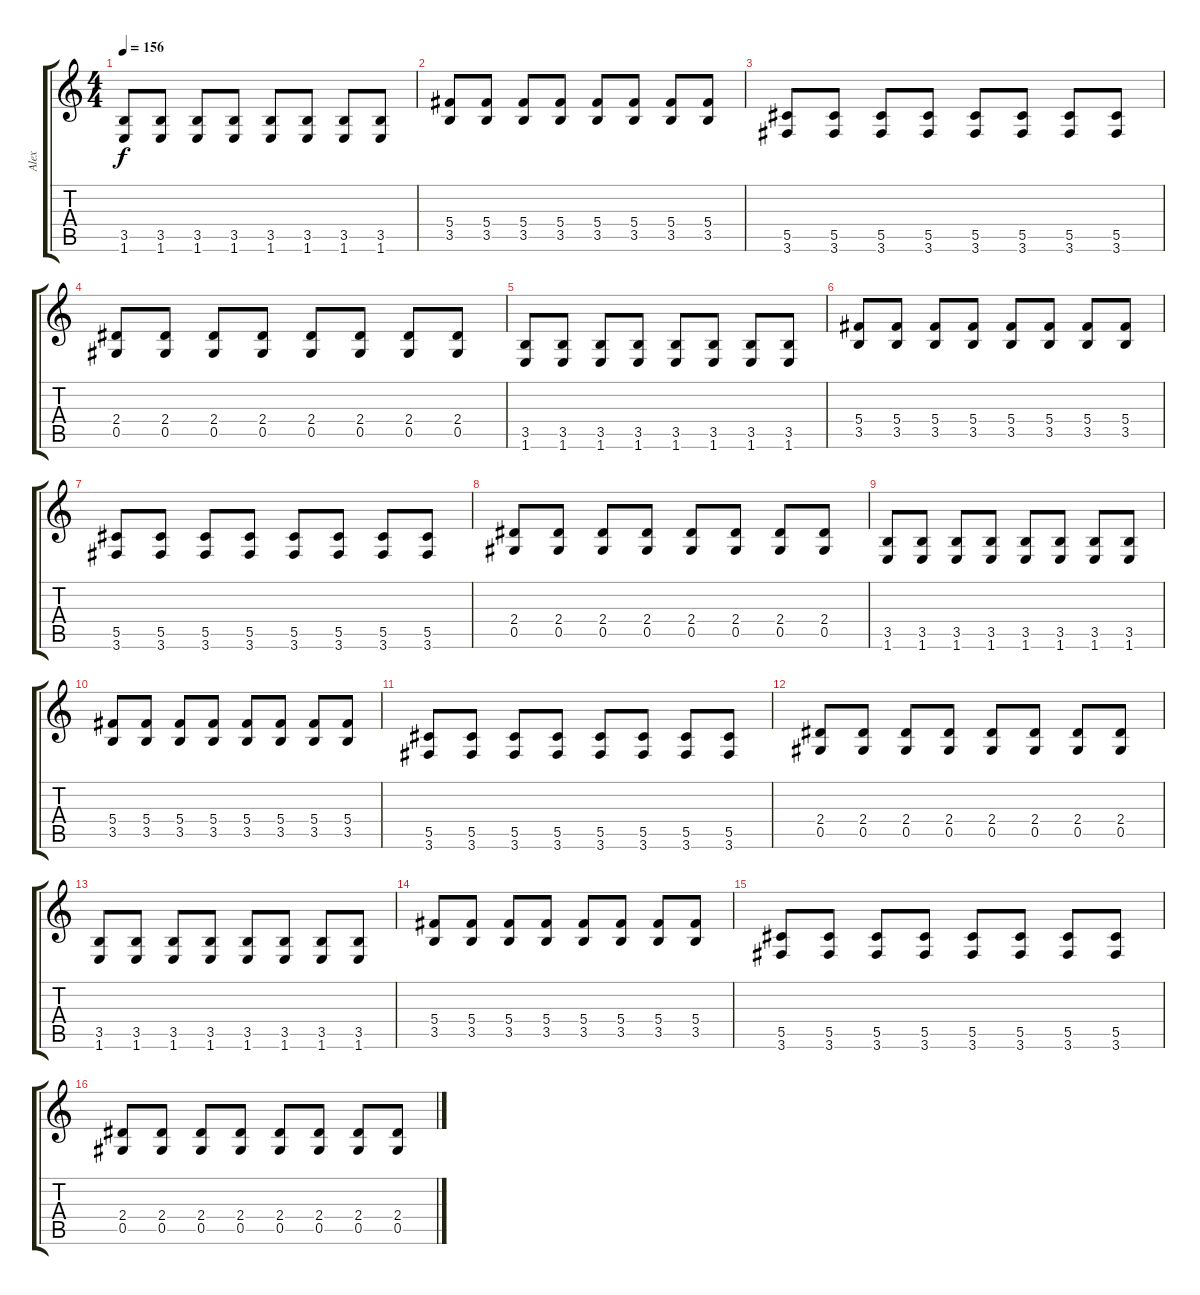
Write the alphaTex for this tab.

\track ("Alex" "Alex") {instrument electricguitarclean}
\staff {score tabs}
\tuning (Eb4 Bb3 Gb3 Db3 Ab2 Eb2) {hide}
\ts (4 4)
\tempo 156
\clef g2
\ks c
(3.5 1.6).8{dy f} (3.5 1.6).8 (3.5 1.6).8 (3.5 1.6).8 (3.5 1.6).8 (3.5 1.6).8 (3.5 1.6).8 (3.5 1.6).8 |
(5.4 3.5).8 (5.4 3.5).8 (5.4 3.5).8 (5.4 3.5).8 (5.4 3.5).8 (5.4 3.5).8 (5.4 3.5).8 (5.4 3.5).8 |
(5.5 3.6).8 (5.5 3.6).8 (5.5 3.6).8 (5.5 3.6).8 (5.5 3.6).8 (5.5 3.6).8 (5.5 3.6).8 (5.5 3.6).8 |
(2.4 0.5).8{instrument distortionguitar} (2.4 0.5).8 (2.4 0.5).8 (2.4 0.5).8 (2.4 0.5).8 (2.4 0.5).8 (2.4 0.5).8 (2.4 0.5).8 |
(3.5 1.6).8 (3.5 1.6).8 (3.5 1.6).8 (3.5 1.6).8 (3.5 1.6).8 (3.5 1.6).8 (3.5 1.6).8 (3.5 1.6).8 |
(5.4 3.5).8 (5.4 3.5).8 (5.4 3.5).8 (5.4 3.5).8 (5.4 3.5).8 (5.4 3.5).8 (5.4 3.5).8 (5.4 3.5).8 |
(5.5 3.6).8 (5.5 3.6).8 (5.5 3.6).8 (5.5 3.6).8 (5.5 3.6).8 (5.5 3.6).8 (5.5 3.6).8 (5.5 3.6).8 |
(2.4 0.5).8{instrument distortionguitar} (2.4 0.5).8 (2.4 0.5).8 (2.4 0.5).8 (2.4 0.5).8 (2.4 0.5).8 (2.4 0.5).8 (2.4 0.5).8 |
(3.5 1.6).8 (3.5 1.6).8 (3.5 1.6).8 (3.5 1.6).8 (3.5 1.6).8 (3.5 1.6).8 (3.5 1.6).8 (3.5 1.6).8 |
(5.4 3.5).8 (5.4 3.5).8 (5.4 3.5).8 (5.4 3.5).8 (5.4 3.5).8 (5.4 3.5).8 (5.4 3.5).8 (5.4 3.5).8 |
(5.5 3.6).8 (5.5 3.6).8 (5.5 3.6).8 (5.5 3.6).8 (5.5 3.6).8 (5.5 3.6).8 (5.5 3.6).8 (5.5 3.6).8 |
(2.4 0.5).8{instrument distortionguitar} (2.4 0.5).8 (2.4 0.5).8 (2.4 0.5).8 (2.4 0.5).8 (2.4 0.5).8 (2.4 0.5).8 (2.4 0.5).8 |
(3.5 1.6).8 (3.5 1.6).8 (3.5 1.6).8 (3.5 1.6).8 (3.5 1.6).8 (3.5 1.6).8 (3.5 1.6).8 (3.5 1.6).8 |
(5.4 3.5).8 (5.4 3.5).8 (5.4 3.5).8 (5.4 3.5).8 (5.4 3.5).8 (5.4 3.5).8 (5.4 3.5).8 (5.4 3.5).8 |
(5.5 3.6).8 (5.5 3.6).8 (5.5 3.6).8 (5.5 3.6).8 (5.5 3.6).8 (5.5 3.6).8 (5.5 3.6).8 (5.5 3.6).8 |
(2.4 0.5).8{instrument distortionguitar} (2.4 0.5).8 (2.4 0.5).8 (2.4 0.5).8 (2.4 0.5).8 (2.4 0.5).8 (2.4 0.5).8 (2.4 0.5).8
